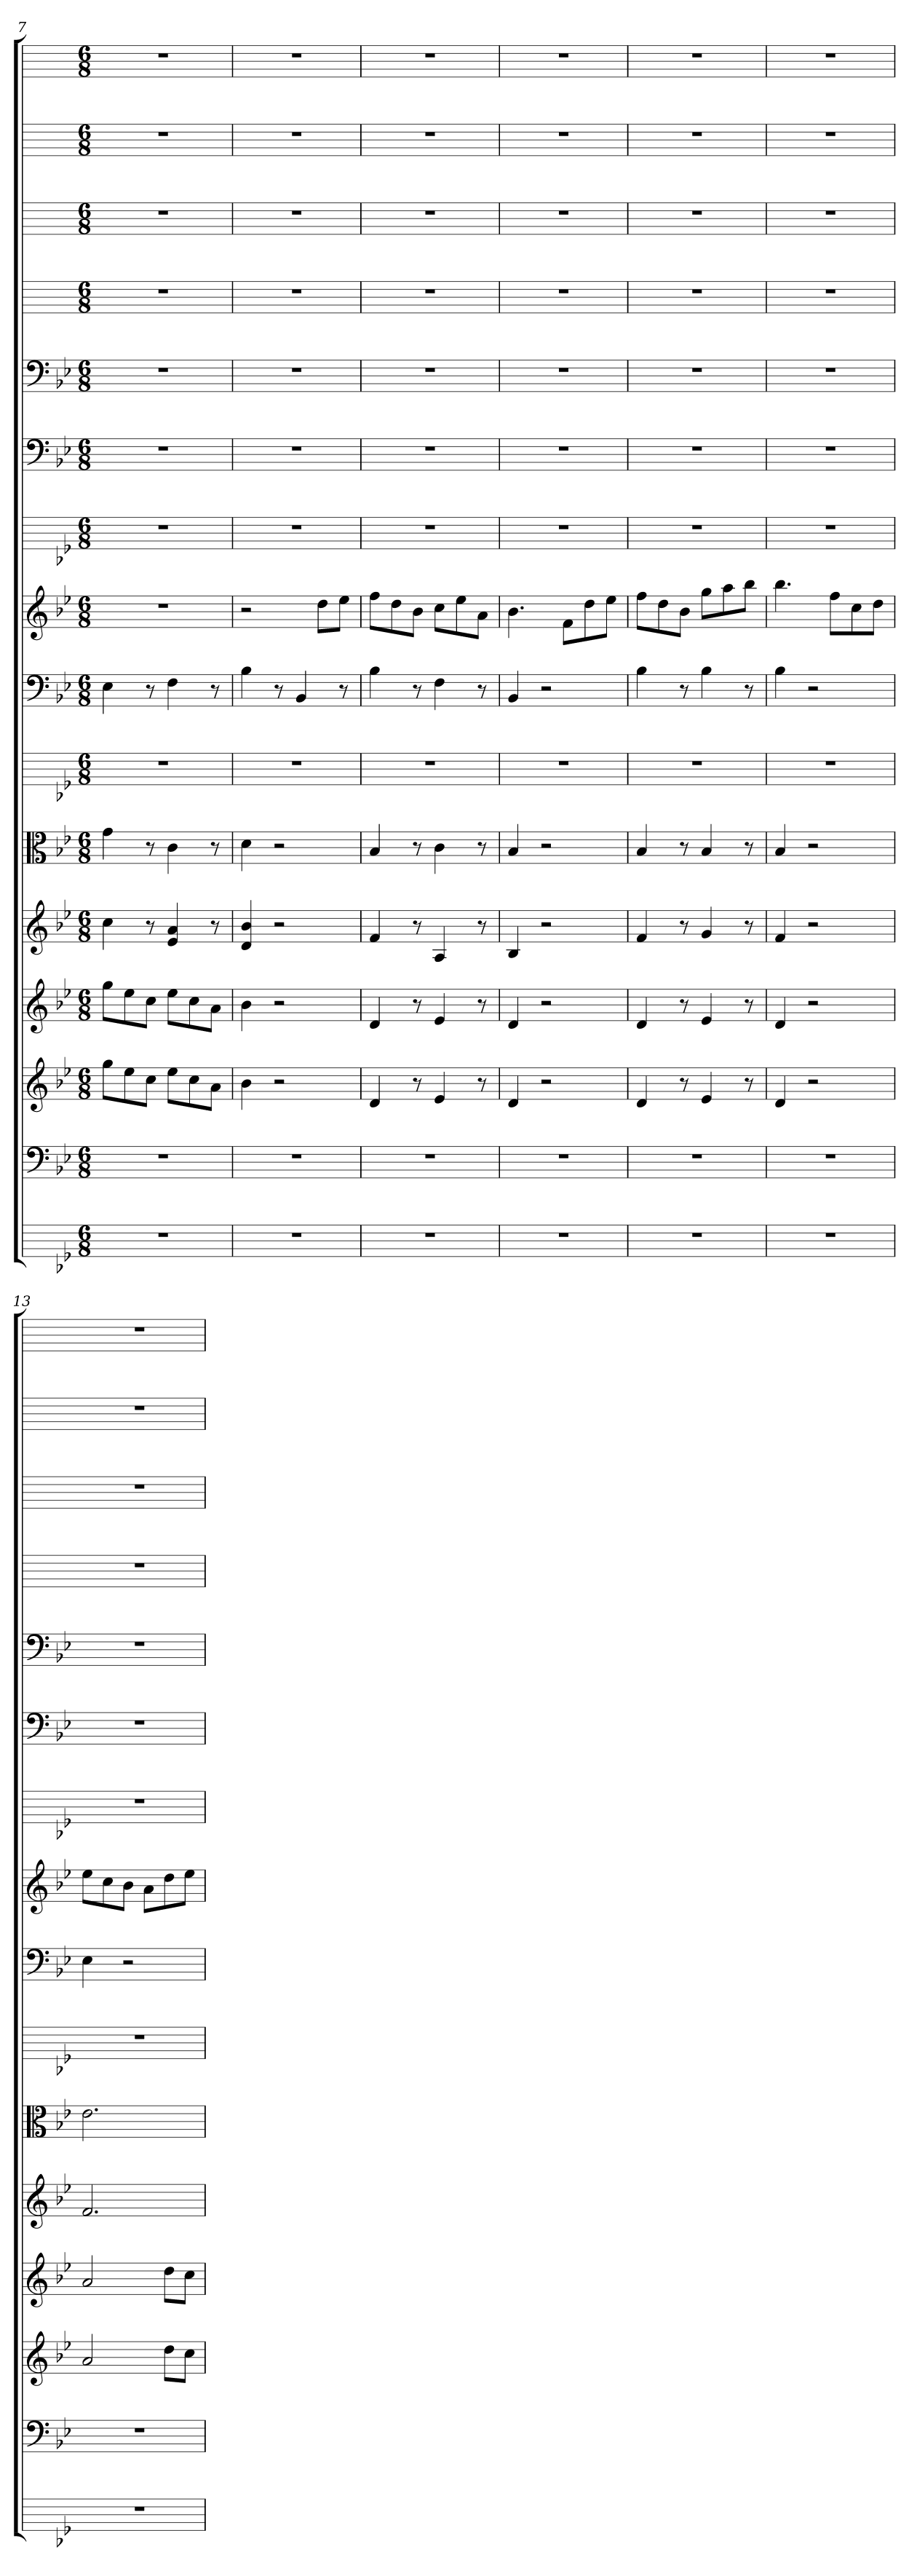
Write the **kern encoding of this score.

**kern	**kern	**kern	**kern	**kern	**kern	**kern	**kern	**kern	**kern	**kern	**kern	**kern	**kern	**kern	**kern
*part16	*part15	*part14	*part13	*part12	*part11	*part10	*part9	*part8	*part7	*part6	*part5	*part4	*part3	*part2	*part1
*staff16	*staff15	*staff14	*staff13	*staff12	*staff11	*staff10	*staff9	*staff8	*staff7	*staff6	*staff5	*staff4	*staff3	*staff2	*staff1
*	*clefF4	*	*	*	*clefC3	*	*clefF4	*	*	*clefF4	*clefF4	*	*	*	*
*k[b-e-]	*k[b-e-]	*k[b-e-]	*k[b-e-]	*k[b-e-]	*k[b-e-]	*k[b-e-]	*k[b-e-]	*k[b-e-]	*k[b-e-]	*k[b-e-]	*k[b-e-]	*k[]	*k[]	*k[]	*k[]
*M6/8	*M6/8	*M6/8	*M6/8	*M6/8	*M6/8	*M6/8	*M6/8	*M6/8	*M6/8	*M6/8	*M6/8	*M6/8	*M6/8	*M6/8	*M6/8
=7	=7	=7	=7	=7	=7	=7	=7	=7	=7	=7	=7	=7	=7	=7	=7
2.r	2.r	8ggL	8ggL	4cc	4g	2.r	4E-	2.r	2.r	2.r	2.r	2.r	2.r	2.r	2.r
.	.	8ee-	8ee-	.	.	.	.	.	.	.	.	.	.	.	.
.	.	8ccJ	8ccJ	8r	8r	.	8r	.	.	.	.	.	.	.	.
.	.	8ee-L	8ee-L	4e- 4a	4c	.	4F	.	.	.	.	.	.	.	.
.	.	8cc	8cc	.	.	.	.	.	.	.	.	.	.	.	.
.	.	8aJ	8aJ	8r	8r	.	8r	.	.	.	.	.	.	.	.
=8	=8	=8	=8	=8	=8	=8	=8	=8	=8	=8	=8	=8	=8	=8	=8
2.r	2.r	4b-	4b-	4d 4b-	4d	2.r	4B-	2r	2.r	2.r	2.r	2.r	2.r	2.r	2.r
.	.	2r	2r	2r	2r	.	8r	.	.	.	.	.	.	.	.
.	.	.	.	.	.	.	4BB-	.	.	.	.	.	.	.	.
.	.	.	.	.	.	.	.	8ddL	.	.	.	.	.	.	.
.	.	.	.	.	.	.	8r	8ee-J	.	.	.	.	.	.	.
=9	=9	=9	=9	=9	=9	=9	=9	=9	=9	=9	=9	=9	=9	=9	=9
2.r	2.r	4d	4d	4f	4B-	2.r	4B-	8ffL	2.r	2.r	2.r	2.r	2.r	2.r	2.r
.	.	.	.	.	.	.	.	8dd	.	.	.	.	.	.	.
.	.	8r	8r	8r	8r	.	8r	8b-J	.	.	.	.	.	.	.
.	.	4e-	4e-	4A	4c	.	4F	8ccL	.	.	.	.	.	.	.
.	.	.	.	.	.	.	.	8ee-	.	.	.	.	.	.	.
.	.	8r	8r	8r	8r	.	8r	8aJ	.	.	.	.	.	.	.
=10	=10	=10	=10	=10	=10	=10	=10	=10	=10	=10	=10	=10	=10	=10	=10
2.r	2.r	4d	4d	4B-	4B-	2.r	4BB-	4.b-	2.r	2.r	2.r	2.r	2.r	2.r	2.r
.	.	2r	2r	2r	2r	.	2r	.	.	.	.	.	.	.	.
.	.	.	.	.	.	.	.	8fL	.	.	.	.	.	.	.
.	.	.	.	.	.	.	.	8dd	.	.	.	.	.	.	.
.	.	.	.	.	.	.	.	8ee-J	.	.	.	.	.	.	.
=11	=11	=11	=11	=11	=11	=11	=11	=11	=11	=11	=11	=11	=11	=11	=11
2.r	2.r	4d	4d	4f	4B-	2.r	4B-	8ffL	2.r	2.r	2.r	2.r	2.r	2.r	2.r
.	.	.	.	.	.	.	.	8dd	.	.	.	.	.	.	.
.	.	8r	8r	8r	8r	.	8r	8b-J	.	.	.	.	.	.	.
.	.	4e-	4e-	4g	4B-	.	4B-	8ggL	.	.	.	.	.	.	.
.	.	.	.	.	.	.	.	8aa	.	.	.	.	.	.	.
.	.	8r	8r	8r	8r	.	8r	8bb-J	.	.	.	.	.	.	.
=12	=12	=12	=12	=12	=12	=12	=12	=12	=12	=12	=12	=12	=12	=12	=12
2.r	2.r	4d	4d	4f	4B-	2.r	4B-	4.bb-	2.r	2.r	2.r	2.r	2.r	2.r	2.r
.	.	2r	2r	2r	2r	.	2r	.	.	.	.	.	.	.	.
.	.	.	.	.	.	.	.	8ffL	.	.	.	.	.	.	.
.	.	.	.	.	.	.	.	8cc	.	.	.	.	.	.	.
.	.	.	.	.	.	.	.	8ddJ	.	.	.	.	.	.	.
=13	=13	=13	=13	=13	=13	=13	=13	=13	=13	=13	=13	=13	=13	=13	=13
2.r	2.r	2a	2a	2.f	2.e-	2.r	4E-	8ee-L	2.r	2.r	2.r	2.r	2.r	2.r	2.r
.	.	.	.	.	.	.	.	8cc	.	.	.	.	.	.	.
.	.	.	.	.	.	.	2r	8b-J	.	.	.	.	.	.	.
.	.	.	.	.	.	.	.	8aL	.	.	.	.	.	.	.
.	.	8ddL	8ddL	.	.	.	.	8dd	.	.	.	.	.	.	.
.	.	8ccJ	8ccJ	.	.	.	.	8ee-J	.	.	.	.	.	.	.
=	=	=	=	=	=	=	=	=	=	=	=	=	=	=	=
*-	*-	*-	*-	*-	*-	*-	*-	*-	*-	*-	*-	*-	*-	*-	*-
